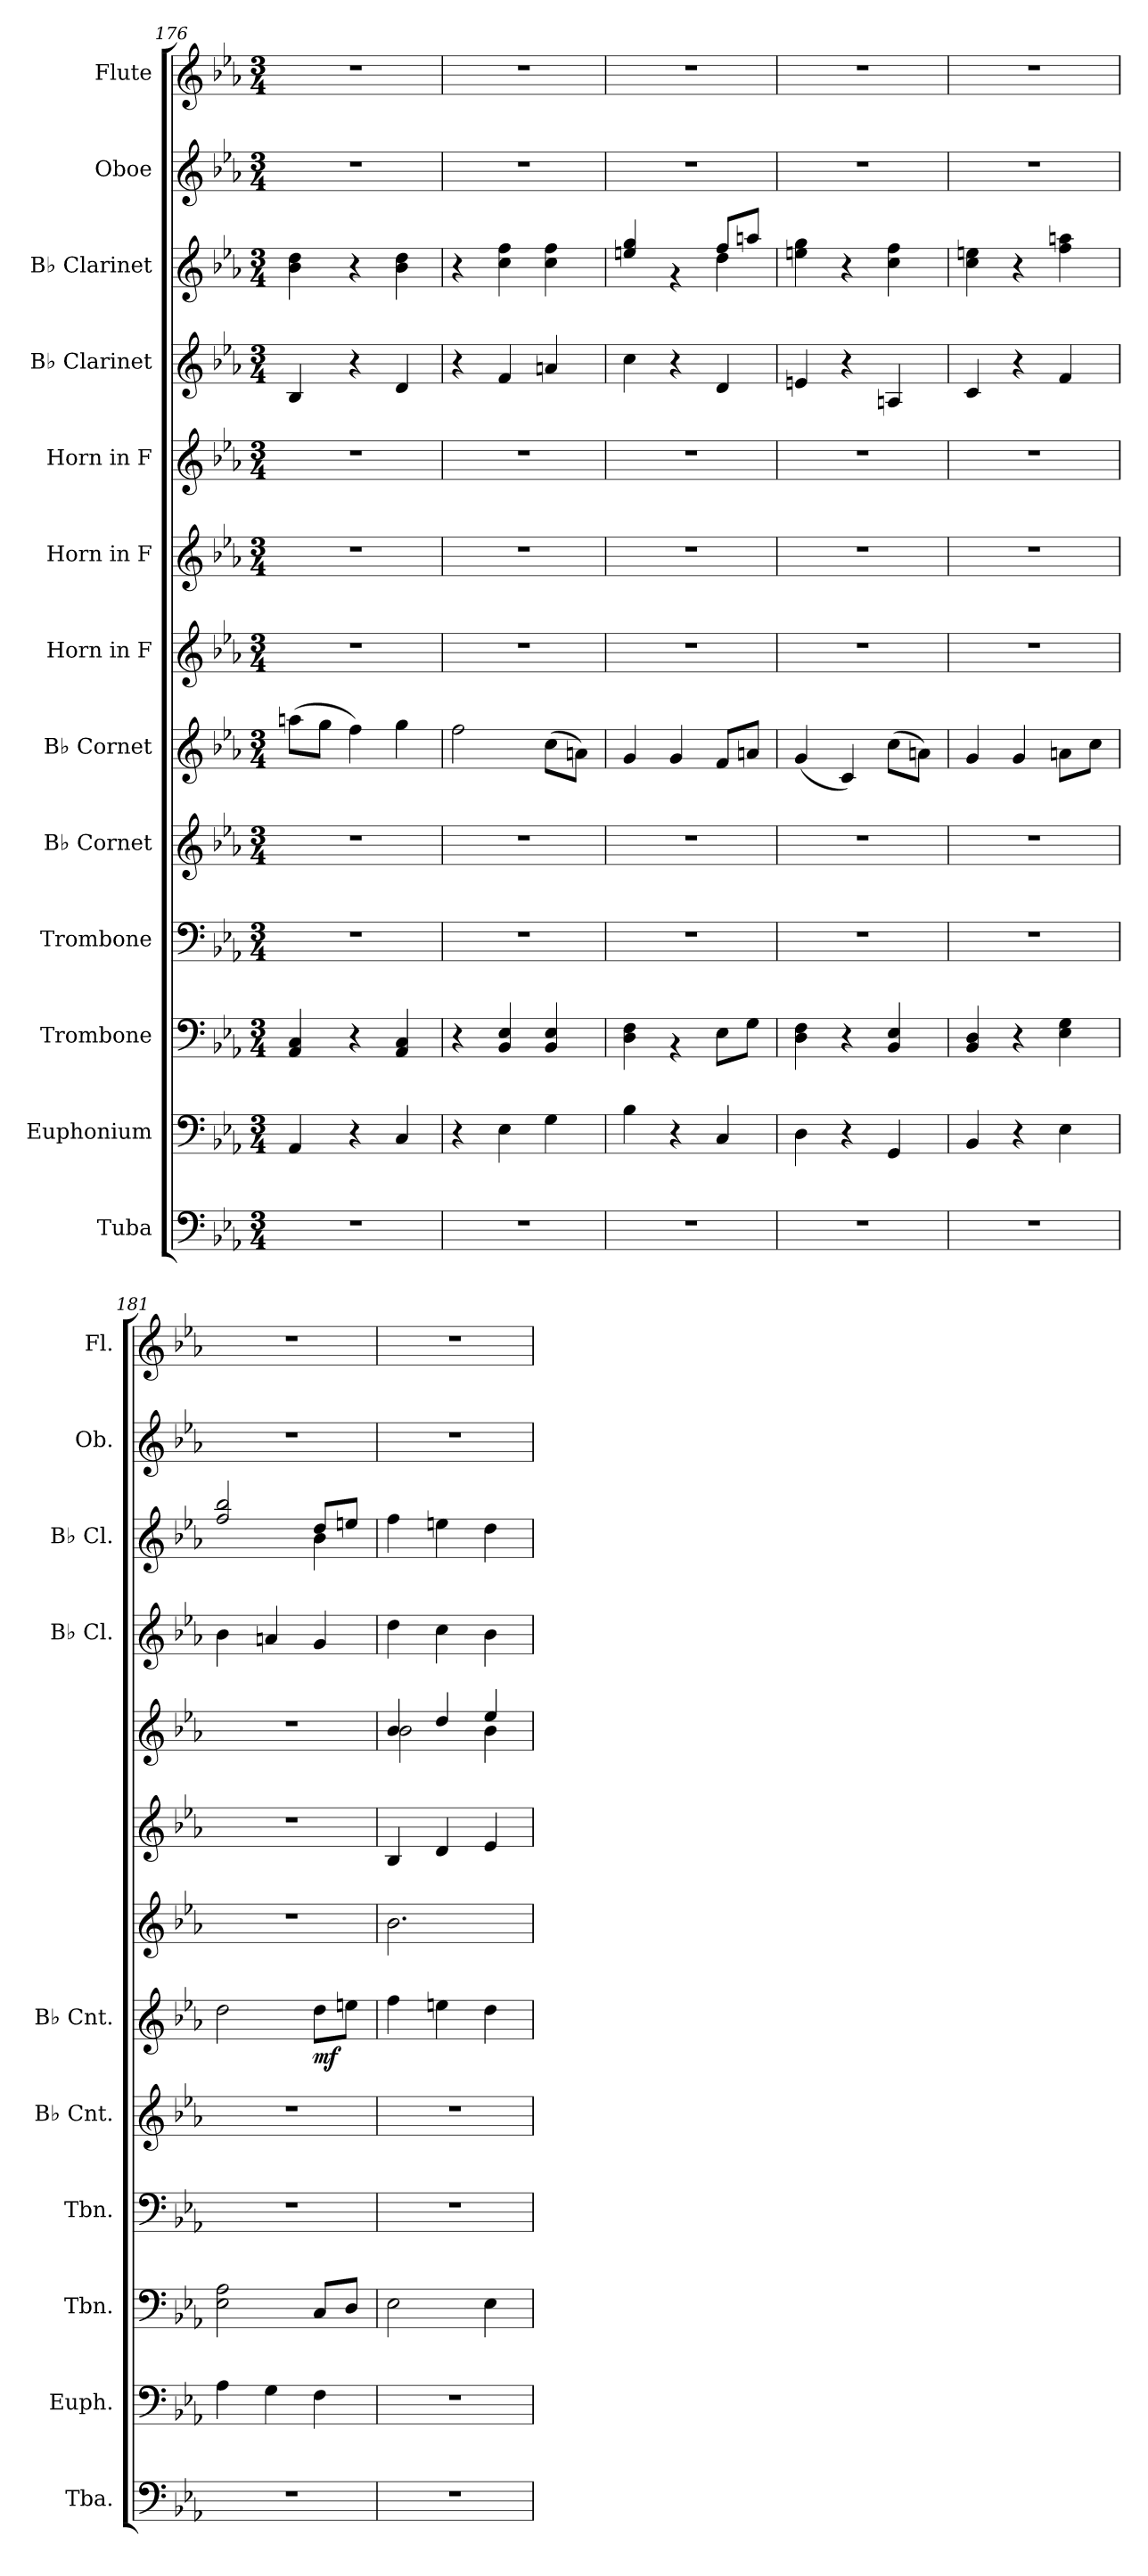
**kern	**kern	**kern	**kern	**kern	**kern	**dynam	**kern	**kern	**kern	**kern	**kern	**kern	**kern
*part13	*part12	*part11	*part10	*part9	*part8	*part8	*part7	*part6	*part5	*part4	*part3	*part2	*part1
*staff13	*staff12	*staff11	*staff10	*staff9	*staff8	*staff8	*staff7	*staff6	*staff5	*staff4	*staff3	*staff2	*staff1
*I"Tuba	*I"Euphonium	*I"Trombone	*I"Trombone	*I"B♭ Cornet	*I"B♭ Cornet	*	*I"Horn in F	*I"Horn in F	*I"Horn in F	*I"B♭ Clarinet	*I"B♭ Clarinet	*I"Oboe	*I"Flute
*I'Tba.	*I'Euph.	*I'Tbn.	*I'Tbn.	*I'B♭ Cnt.	*I'B♭ Cnt.	*	*	*	*	*I'B♭ Cl.	*I'B♭ Cl.	*I'Ob.	*I'Fl.
!!LO:PB:g=z
*clefF4	*clefF4	*clefF4	*clefF4	*clefG2	*clefG2	*	*clefG2	*clefG2	*clefG2	*clefG2	*clefG2	*clefG2	*clefG2
*	*	*	*	*ITrd1c2	*ITrd1c2	*	*ITrd4c7	*ITrd4c7	*ITrd4c7	*ITrd1c2	*ITrd1c2	*	*
*k[b-e-a-]	*k[b-e-a-]	*k[b-e-a-]	*k[b-e-a-]	*k[b-e-a-d-g-]	*k[b-e-a-d-g-]	*	*k[b-e-a-d-]	*k[b-e-a-d-]	*k[b-e-a-d-]	*k[b-e-a-d-g-]	*k[b-e-a-d-g-]	*k[b-e-a-]	*k[b-e-a-]
*M3/4	*M3/4	*M3/4	*M3/4	*M3/4	*M3/4	*	*M3/4	*M3/4	*M3/4	*M3/4	*M3/4	*M3/4	*M3/4
=176	=176	=176	=176	=176	=176	=176	=176	=176	=176	=176	=176	=176	=176
2.r	4AA-/	4AA-/ 4C/	2.r	2.r	(8ggn\L	.	2.r	2.r	2.r	4A-/	4a-\ 4cc\	2.r	2.r
.	.	.	.	.	8ff\J	.	.	.	.	.	.	.	.
.	4r	4r	.	.	4ee-\)	.	.	.	.	4r	4r	.	.
.	4C/	4AA-/ 4C/	.	.	4ff\	.	.	.	.	4c/	4a-\ 4cc\	.	.
=177	=177	=177	=177	=177	=177	=177	=177	=177	=177	=177	=177	=177	=177
2.r	4r	4r	2.r	2.r	2ee-\	.	2.r	2.r	2.r	4r	4r	2.r	2.r
.	4E-\	4BB-/ 4E-/	.	.	.	.	.	.	.	4e-/	4b-\ 4ee-\	.	.
.	4G\	4BB-/ 4E-/	.	.	(8b-\L	.	.	.	.	4gn/	4b-\ 4ee-\	.	.
.	.	.	.	.	8gn\J)	.	.	.	.	.	.	.	.
=178	=178	=178	=178	=178	=178	=178	=178	=178	=178	=178	=178	=178	=178
*	*	*	*	*	*	*	*	*	*	*	*^	*	*
2.r	4B-\	4D\ 4F\	2.r	2.r	4f/	.	2.r	2.r	2.r	4b-\	4ddn/ 4ff/	2ryy	2.r	2.r
.	4r	4rBB	.	.	4f/	.	.	.	.	4r	4rg	.	.	.
.	4C/	8E-\L	.	.	8e-/L	.	.	.	.	4c/	8ee-/L	4cc\	.	.
.	.	8G\J	.	.	8gn/J	.	.	.	.	.	8ggn/J	.	.	.
*	*	*	*	*	*	*	*	*	*	*	*v	*v	*	*
=179	=179	=179	=179	=179	=179	=179	=179	=179	=179	=179	=179	=179	=179
2.r	4D\	4D\ 4F\	2.r	2.r	(4f/	.	2.r	2.r	2.r	4dn/	4ddn\ 4ff\	2.r	2.r
.	4r	4r	.	.	4B-/)	.	.	.	.	4r	4r	.	.
.	4GG/	4BB-/ 4E-/	.	.	(8b-\L	.	.	.	.	4Gn/	4b-\ 4ee-\	.	.
.	.	.	.	.	8gn\J)	.	.	.	.	.	.	.	.
=180	=180	=180	=180	=180	=180	=180	=180	=180	=180	=180	=180	=180	=180
2.r	4BB-/	4BB-/ 4D/	2.r	2.r	4f/	.	2.r	2.r	2.r	4B-/	4b-\ 4ddn\	2.r	2.r
.	4r	4r	.	.	4f/	.	.	.	.	4r	4r	.	.
.	4E-\	4E-\ 4G\	.	.	8gn\L	.	.	.	.	4e-/	4ee-\ 4ggn\	.	.
.	.	.	.	.	8b-\J	.	.	.	.	.	.	.	.
=181	=181	=181	=181	=181	=181	=181	=181	=181	=181	=181	=181	=181	=181
*	*	*	*	*	*	*	*	*	*	*	*^	*	*
2.r	4A-\	2E-\ 2A-\	2.r	2.r	2cc\	.	2.r	2.r	2.r	4a-\	2ee-/ 2aa-/	2ryy	2.r	2.r
.	4G\	.	.	.	.	.	.	.	.	4gn/	.	.	.	.
!	!	!	!	!	!	!LO:DY:b	!	!	!	!	!	!	!	!
.	4F\	8C/L	.	.	8cc\L	mf	.	.	.	4f/	8cc/L	4a-\	.	.
.	.	8D/J	.	.	8ddn\J	.	.	.	.	.	8ddn/J	.	.	.
*	*	*	*	*	*	*	*	*	*	*	*v	*v	*	*
=182	=182	=182	=182	=182	=182	=182	=182	=182	=182	=182	=182	=182	=182
*	*	*	*	*	*	*	*	*	*^	*	*	*	*
2.r	2.r	2E-\	2.r	2.r	4ee-\	.	2.e-\	4E-/	4e-/	2e-\	4cc\	4ee-\	2.r	2.r
.	.	.	.	.	4ddn\	.	.	4G/	4g/	.	4b-\	4ddn\	.	.
.	.	4E-\	.	.	4cc\	.	.	4A-/	4a-/	4e-\	4a-\	4cc\	.	.
*	*	*	*	*	*	*	*	*	*v	*v	*	*	*	*
=	=	=	=	=	=	=	=	=	=	=	=	=	=
*-	*-	*-	*-	*-	*-	*-	*-	*-	*-	*-	*-	*-	*-
